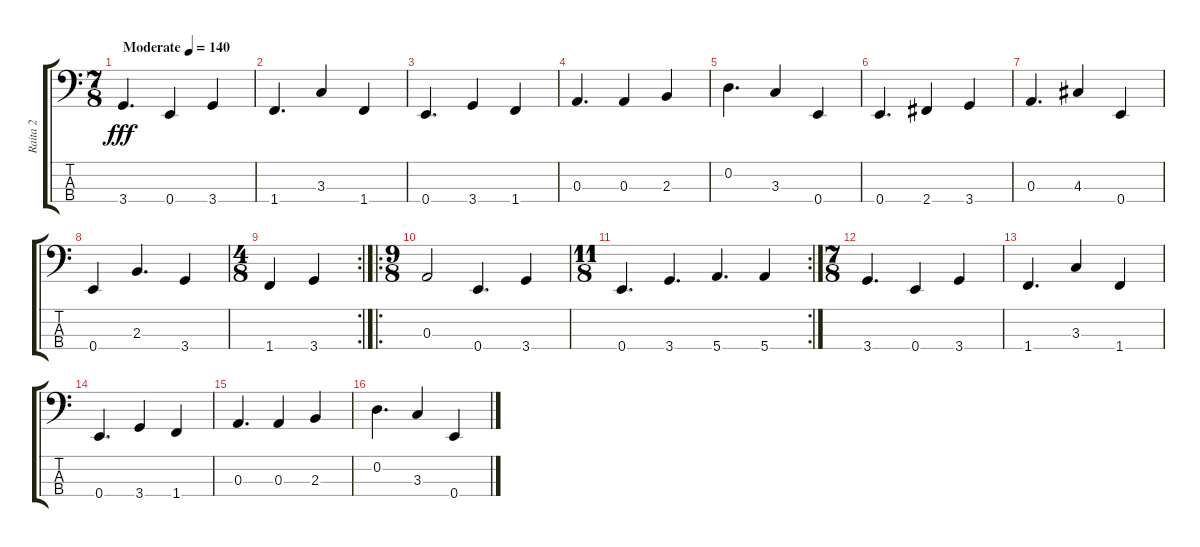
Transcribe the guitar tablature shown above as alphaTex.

\track ("Raita 2" "Raita 2") {instrument electricbassfinger}
\staff {score tabs}
\tuning (G2 D2 A1 E1) {hide}
\ts (7 8)
\tempo (140 "Moderate")
\clef f4
\ks c
3.4.4{d dy fff volume 4 instrument electricbassfinger} 0.4.4 3.4.4 |
1.4.4{d} 3.3.4 1.4.4 |
0.4.4{d} 3.4.4 1.4.4 |
0.3.4{d} 0.3.4 2.3.4 |
0.2.4{d} 3.3.4 0.4.4 |
0.4.4{d} 2.4.4 3.4.4 |
0.3.4{d} 4.3.4 0.4.4 |
0.4.4 2.3.4{d} 3.4.4 |
\rc 2
\ts (4 8)
1.4.4 3.4.4 |
\ro
\ts (9 8)
0.3.2 0.4.4{d} 3.4.4 |
\rc 2
\ts (11 8)
0.4.4{d} 3.4.4{d} 5.4.4{d} 5.4.4 |
\ts (7 8)
3.4.4{d} 0.4.4 3.4.4 |
1.4.4{d} 3.3.4 1.4.4 |
0.4.4{d} 3.4.4 1.4.4 |
0.3.4{d} 0.3.4 2.3.4 |
0.2.4{d} 3.3.4 0.4.4
